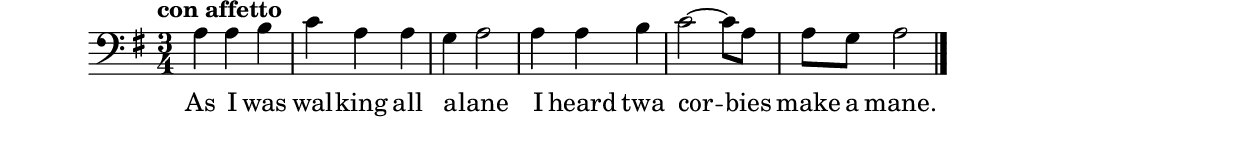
\version "2.16.2"

\include "lilypond-book-preamble.ly"

voice = <<
    \relative c' {
        \tempo "con affetto"
        \clef bass
        \key e \minor
        \time 3/4

        a a b | c a a | g a2 |
        a4 a b | c2 ~ c8 a8 | a8 g a2 |
        \bar "|."
    }
    \addlyrics{
        As I was wal -- king all a -- lane
        I heard twa cor -- bies make a mane.
    }
>>

\score {
    <<
        \new Staff = "voice" {
            \voice
        }
    >>
    \layout { }
    \midi {
        \context {
            \Score
            tempoWholesPerMinute = #(ly:make-moment 90 4)
        }
    }
}

